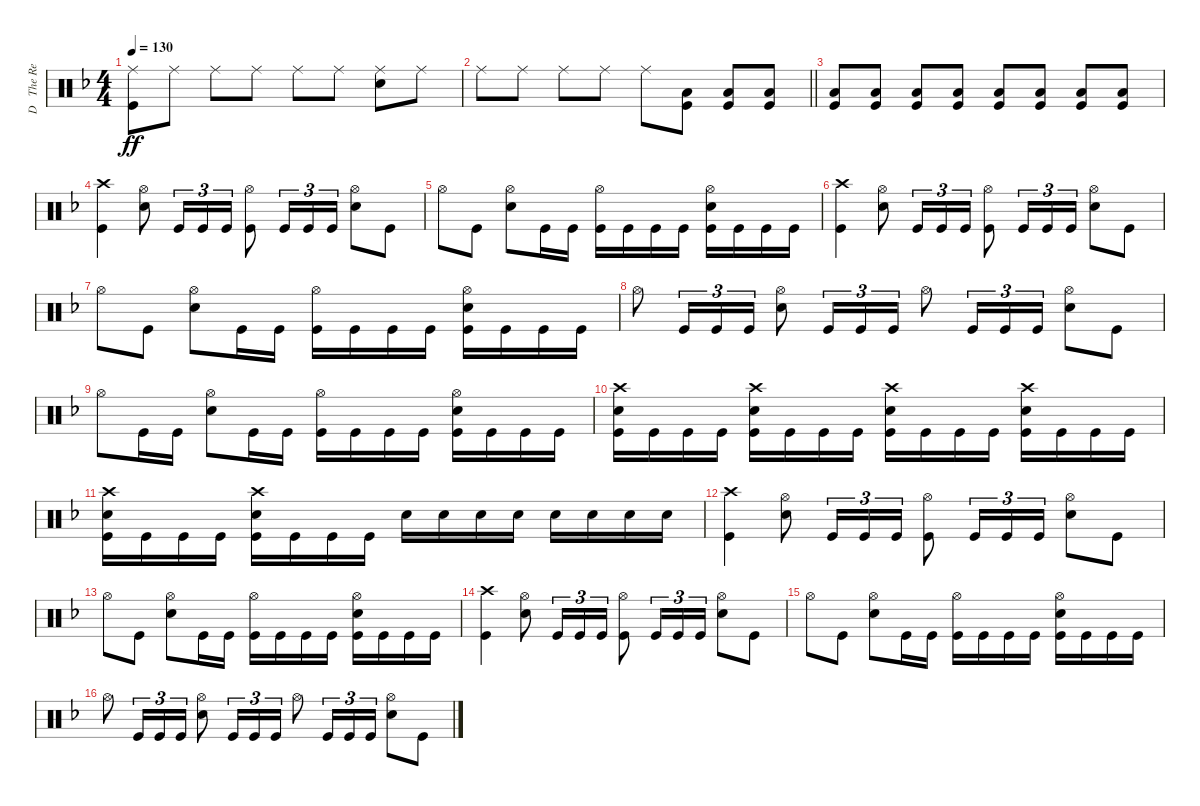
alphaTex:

\track ("D   The Rev" "D   The Re") {instrument percussion}
\staff {score}
\articulation defaults
\ts (4 4)
\tempo 130
\clef neutral
\ks dminor
("Ride (middle)" "Kick (hit)").8{dy ff} "Ride (middle)".8 "Ride (middle)".8 "Ride (middle)".8 "Ride (middle)".8 "Ride (middle)".8 ("Ride (middle)" "Snare (hit) 2").8 "Ride (middle)".8 |
\barLineRight lightlight "Ride (middle)".8 "Ride (middle)".8 "Ride (middle)".8 "Ride (middle)".8 "Ride (middle)".8
("Low Floor Tom (hit)" "Kick (hit)").8 ("Low Floor Tom (hit)" "Kick (hit)").8 ("Low Floor Tom (hit)" "Kick (hit)").8 |
("Low Floor Tom (hit)" "Kick (hit)").8 ("Low Floor Tom (hit)" "Kick (hit)").8 ("Low Floor Tom (hit)" "Kick (hit)").8 ("Low Floor Tom (hit)" "Kick (hit)").8 ("Low Floor Tom (hit)" "Kick (hit)").8 ("Low Floor Tom (hit)" "Kick (hit)").8 ("Low Floor Tom (hit)" "Kick (hit)").8 ("Low Floor Tom (hit)" "Kick (hit)").8 |
("Crash high (hit)" "Kick (hit)").4 ("Snare (hit) 2" "Hi-Hat (open)").8 "Kick (hit)".16{tu (3 2)} "Kick (hit)".16{tu (3 2)} "Kick (hit)".16{tu (3 2)} ("Hi-Hat (open)" "Kick (hit)").8 "Kick (hit)".16{tu (3 2)} "Kick (hit)".16{tu (3 2)} "Kick (hit)".16{tu (3 2)} ("Snare (hit) 2" "Hi-Hat (open)").8 "Kick (hit)".8 |
"Hi-Hat (open)".8 "Kick (hit)".8 ("Hi-Hat (open)" "Snare (hit) 2").8 "Kick (hit)".16 "Kick (hit)".16 ("Hi-Hat (open)" "Kick (hit)").16 "Kick (hit)".16 "Kick (hit)".16 "Kick (hit)".16 ("Snare (hit) 2" "Hi-Hat (open)" "Kick (hit)").16 "Kick (hit)".16 "Kick (hit)".16 "Kick (hit)".16 |
("Crash high (hit)" "Kick (hit)").4 ("Snare (hit) 2" "Hi-Hat (open)").8 "Kick (hit)".16{tu (3 2)} "Kick (hit)".16{tu (3 2)} "Kick (hit)".16{tu (3 2)} ("Hi-Hat (open)" "Kick (hit)").8 "Kick (hit)".16{tu (3 2)} "Kick (hit)".16{tu (3 2)} "Kick (hit)".16{tu (3 2)} ("Snare (hit) 2" "Hi-Hat (open)").8 "Kick (hit)".8 |
"Hi-Hat (open)".8 "Kick (hit)".8 ("Hi-Hat (open)" "Snare (hit) 2").8 "Kick (hit)".16 "Kick (hit)".16 ("Hi-Hat (open)" "Kick (hit)").16 "Kick (hit)".16 "Kick (hit)".16 "Kick (hit)".16 ("Snare (hit) 2" "Hi-Hat (open)" "Kick (hit)").16 "Kick (hit)".16 "Kick (hit)".16 "Kick (hit)".16 |
"Hi-Hat (open)".8 "Kick (hit)".16{tu (3 2)} "Kick (hit)".16{tu (3 2)} "Kick (hit)".16{tu (3 2)} ("Snare (hit) 2" "Hi-Hat (open)").8 "Kick (hit)".16{tu (3 2)} "Kick (hit)".16{tu (3 2)} "Kick (hit)".16{tu (3 2)} "Hi-Hat (open)".8 "Kick (hit)".16{tu (3 2)} "Kick (hit)".16{tu (3 2)} "Kick (hit)".16{tu (3 2)} ("Hi-Hat (open)" "Snare (hit) 2").8 "Kick (hit)".8 |
"Hi-Hat (open)".8 "Kick (hit)".16 "Kick (hit)".16 ("Snare (hit) 2" "Hi-Hat (open)").8 "Kick (hit)".16 "Kick (hit)".16 ("Hi-Hat (open)" "Kick (hit)").16 "Kick (hit)".16 "Kick (hit)".16 "Kick (hit)".16 ("Hi-Hat (open)" "Snare (hit) 2" "Kick (hit)").16 "Kick (hit)".16 "Kick (hit)".16 "Kick (hit)".16 |
("Crash high (hit)" "Snare (hit) 2" "Kick (hit)").16 "Kick (hit)".16 "Kick (hit)".16 "Kick (hit)".16 ("Snare (hit) 2" "Crash high (hit)" "Kick (hit)").16 "Kick (hit)".16 "Kick (hit)".16 "Kick (hit)".16 ("Crash high (hit)" "Snare (hit) 2" "Kick (hit)").16 "Kick (hit)".16 "Kick (hit)".16 "Kick (hit)".16 ("Crash high (hit)" "Snare (hit) 2" "Kick (hit)").16 "Kick (hit)".16 "Kick (hit)".16 "Kick (hit)".16 |
("Snare (hit) 2" "Crash high (hit)" "Kick (hit)").16 "Kick (hit)".16 "Kick (hit)".16 "Kick (hit)".16 ("Crash high (hit)" "Snare (hit) 2" "Kick (hit)").16 "Kick (hit)".16 "Kick (hit)".16 "Kick (hit)".16 "Snare (hit) 2".16 "Snare (hit) 2".16 "Snare (hit) 2".16 "Snare (hit) 2".16 "Snare (hit) 2".16 "Snare (hit) 2".16 "Snare (hit) 2".16 "Snare (hit) 2".16 |
("Crash high (hit)" "Kick (hit)").4 ("Snare (hit) 2" "Hi-Hat (open)").8 "Kick (hit)".16{tu (3 2)} "Kick (hit)".16{tu (3 2)} "Kick (hit)".16{tu (3 2)} ("Hi-Hat (open)" "Kick (hit)").8 "Kick (hit)".16{tu (3 2)} "Kick (hit)".16{tu (3 2)} "Kick (hit)".16{tu (3 2)} ("Snare (hit) 2" "Hi-Hat (open)").8 "Kick (hit)".8 |
"Hi-Hat (open)".8 "Kick (hit)".8 ("Hi-Hat (open)" "Snare (hit) 2").8 "Kick (hit)".16 "Kick (hit)".16 ("Hi-Hat (open)" "Kick (hit)").16 "Kick (hit)".16 "Kick (hit)".16 "Kick (hit)".16 ("Snare (hit) 2" "Hi-Hat (open)" "Kick (hit)").16 "Kick (hit)".16 "Kick (hit)".16 "Kick (hit)".16 |
("Crash high (hit)" "Kick (hit)").4 ("Snare (hit) 2" "Hi-Hat (open)").8 "Kick (hit)".16{tu (3 2)} "Kick (hit)".16{tu (3 2)} "Kick (hit)".16{tu (3 2)} ("Hi-Hat (open)" "Kick (hit)").8 "Kick (hit)".16{tu (3 2)} "Kick (hit)".16{tu (3 2)} "Kick (hit)".16{tu (3 2)} ("Snare (hit) 2" "Hi-Hat (open)").8 "Kick (hit)".8 |
"Hi-Hat (open)".8 "Kick (hit)".8 ("Hi-Hat (open)" "Snare (hit) 2").8 "Kick (hit)".16 "Kick (hit)".16 ("Hi-Hat (open)" "Kick (hit)").16 "Kick (hit)".16 "Kick (hit)".16 "Kick (hit)".16 ("Snare (hit) 2" "Hi-Hat (open)" "Kick (hit)").16 "Kick (hit)".16 "Kick (hit)".16 "Kick (hit)".16 |
"Hi-Hat (open)".8 "Kick (hit)".16{tu (3 2)} "Kick (hit)".16{tu (3 2)} "Kick (hit)".16{tu (3 2)} ("Snare (hit) 2" "Hi-Hat (open)").8 "Kick (hit)".16{tu (3 2)} "Kick (hit)".16{tu (3 2)} "Kick (hit)".16{tu (3 2)} "Hi-Hat (open)".8 "Kick (hit)".16{tu (3 2)} "Kick (hit)".16{tu (3 2)} "Kick (hit)".16{tu (3 2)} ("Hi-Hat (open)" "Snare (hit) 2").8 "Kick (hit)".8
